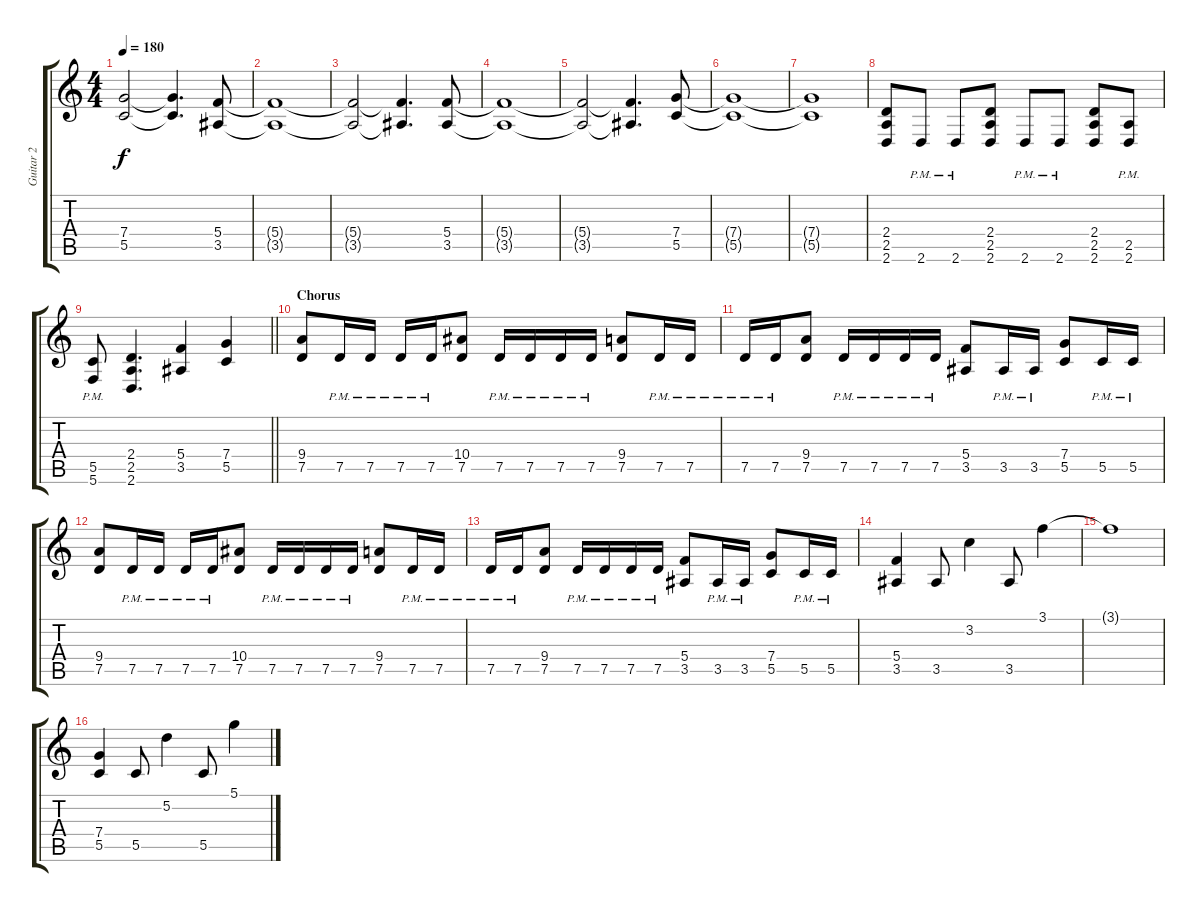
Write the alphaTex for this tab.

\track ("Guitar 2" "Guitar 2") {instrument distortionguitar}
\staff {score tabs}
\tuning (D4 A3 F3 C3 G2 C2) {hide}
\ts (4 4)
\tempo 180
\clef g2
\ks c
(7.4{t} 5.5{t}).2{dy f} (7.4{t} 5.5{t}).4{d} (5.4 3.5).8 |
(5.4{t} 3.5{t}).1 |
(5.4{t} 3.5{t}).2 (5.4{t} 3.5{t}).4{d} (5.4 3.5).8 |
(5.4{t} 3.5{t}).1 |
(5.4{t} 3.5{t}).2 (5.4{t} 3.5{t}).4{d} (7.4 5.5).8 |
(7.4{t} 5.5{t}).1 |
(7.4{t} 5.5{t}).1 |
(2.4 2.5 2.6).8 2.6{pm}.8 2.6{pm}.8 (2.4 2.5 2.6).8 2.6{pm}.8 2.6{pm}.8 (2.4 2.5 2.6).8 (2.5{pm} 2.6{pm}).8 |
\barLineRight lightlight
(5.5{pm} 5.6{pm}).8 (2.4 2.5 2.6).4{d} (5.4 3.5).4 (7.4 5.5).4 |
\section ("" "Chorus")
(9.4 7.5).8{balance 16} 7.5{pm}.16 7.5{pm}.16 7.5{pm}.16 7.5{pm}.16 (10.4 7.5).8 7.5{pm}.16 7.5{pm}.16 7.5{pm}.16 7.5{pm}.16 (9.4 7.5).8 7.5{pm}.16 7.5{pm}.16 |
7.5{pm}.16 7.5{pm}.16 (9.4 7.5).8 7.5{pm}.16 7.5{pm}.16 7.5{pm}.16 7.5{pm}.16 (5.4 3.5).8 3.5{pm}.16 3.5{pm}.16 (7.4 5.5).8 5.5{pm}.16 5.5{pm}.16 |
(9.4 7.5).8 7.5{pm}.16 7.5{pm}.16 7.5{pm}.16 7.5{pm}.16 (10.4 7.5).8 7.5{pm}.16 7.5{pm}.16 7.5{pm}.16 7.5{pm}.16 (9.4 7.5).8 7.5{pm}.16 7.5{pm}.16 |
7.5{pm}.16 7.5{pm}.16 (9.4 7.5).8 7.5{pm}.16 7.5{pm}.16 7.5{pm}.16 7.5{pm}.16 (5.4 3.5).8 3.5{pm}.16 3.5{pm}.16 (7.4 5.5).8 5.5{pm}.16 5.5{pm}.16 |
(5.4 3.5).4 3.5.8 3.2.4 3.5.8 3.1.4 |
3.1{t}.1 |
(7.4 5.5).4 5.5.8 5.2.4 5.5.8 5.1.4
